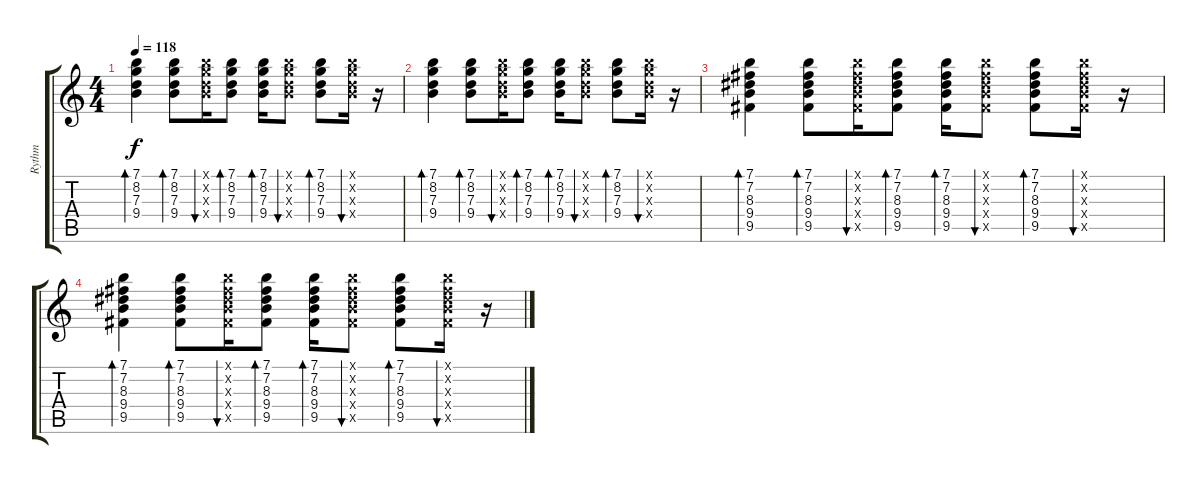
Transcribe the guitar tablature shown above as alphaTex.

\track ("Rythm" "Rythm") {instrument acousticguitarsteel}
\staff {score tabs}
\tuning (E4 B3 G3 D3 A2 E2) {hide}
\ts (4 4)
\tempo 118
\clef g2
\ks c
(7.1 8.2 7.3 9.4).4{bd 60 dy f} (7.1 8.2 7.3 9.4).8{bd 60 volume 5} (7.1{x} 8.2{x} 7.3{x} 9.4{x}).16{bu 60} (7.1 8.2 7.3 9.4).8{bd 60} (7.1 8.2 7.3 9.4).16{bd 60} (7.1{x} 8.2{x} 7.3{x} 9.4{x}).8{bu 60} (7.1 8.2 7.3 9.4).8{bd 60} (7.1{x} 8.2{x} 7.3{x} 9.4{x}).16{bu 60} r.16 |
(7.1 8.2 7.3 9.4).4{bd 60} (7.1 8.2 7.3 9.4).8{bd 60 volume 4} (7.1{x} 8.2{x} 7.3{x} 9.4{x}).16{bu 60} (7.1 8.2 7.3 9.4).8{bd 60} (7.1 8.2 7.3 9.4).16{bd 60} (7.1{x} 8.2{x} 7.3{x} 9.4{x}).8{bu 60} (7.1 8.2 7.3 9.4).8{bd 60} (7.1{x} 8.2{x} 7.3{x} 9.4{x}).16{bu 60} r.16 |
(7.1 7.2 8.3 9.4 9.5).4{bd 60 volume 2} (7.1 7.2 8.3 9.4 9.5).8{bd 60} (7.1{x} 7.2{x} 8.3{x} 9.4{x} 9.5{x}).16{bu 60} (7.1 7.2 8.3 9.4 9.5).8{bd 60} (7.1 7.2 8.3 9.4 9.5).16{bd 60} (7.1{x} 7.2{x} 8.3{x} 9.4{x} 9.5{x}).8{bu 60} (7.1 7.2 8.3 9.4 9.5).8{bd 60} (7.1{x} 7.2{x} 8.3{x} 9.4{x} 9.5{x}).16{bu 60} r.16 |
(7.1 7.2 8.3 9.4 9.5).4{bd 60 volume 1} (7.1 7.2 8.3 9.4 9.5).8{bd 60} (7.1{x} 7.2{x} 8.3{x} 9.4{x} 9.5{x}).16{bu 60} (7.1 7.2 8.3 9.4 9.5).8{bd 60} (7.1 7.2 8.3 9.4 9.5).16{bd 60} (7.1{x} 7.2{x} 8.3{x} 9.4{x} 9.5{x}).8{bu 60} (7.1 7.2 8.3 9.4 9.5).8{bd 60} (7.1{x} 7.2{x} 8.3{x} 9.4{x} 9.5{x}).16{bu 60} r.16
